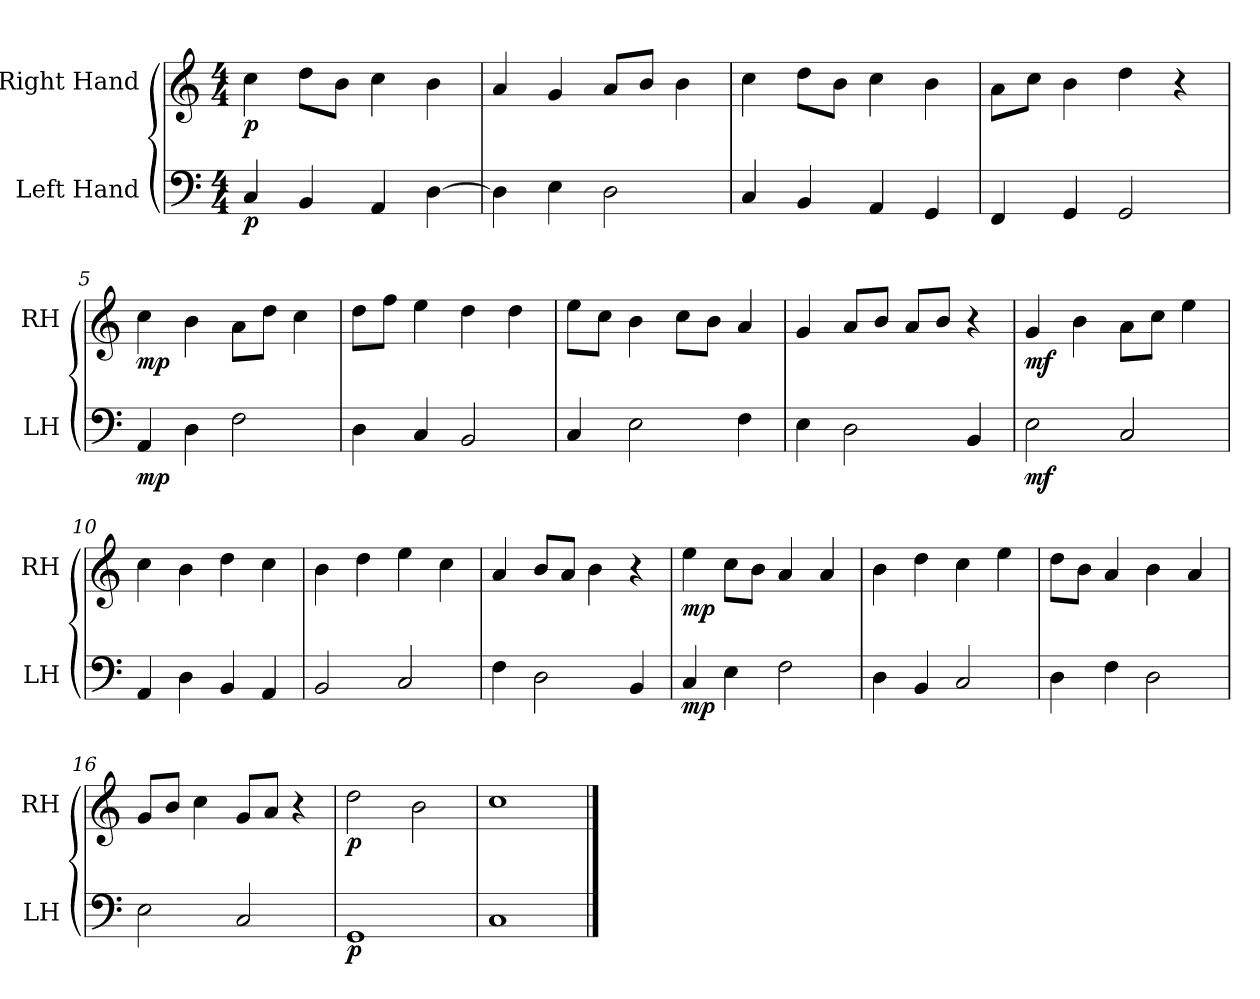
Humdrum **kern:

**kern	**dynam	**kern	**dynam
*part2	*part2	*part1	*part1
*staff2	*staff2	*staff1	*staff1
*I"Left Hand	*	*I"Right Hand	*
*I'LH	*	*I'RH	*
*clefF4	*	*clefG2	*
*k[]	*	*k[]	*
*M4/4	*	*M4/4	*
*MM72	*	*MM72	*
=1	=1	=1	=1
4C	p	4cc	p
4BB	.	8dd\L	.
.	.	8b\J	.
4AA	.	4cc	.
[4D	.	4b	.
=2	=2	=2	=2
4D]	.	4a	.
4E	.	4g	.
2D	.	8a/L	.
.	.	8b/J	.
.	.	4b	.
=3	=3	=3	=3
4C	.	4cc	.
4BB	.	8dd\L	.
.	.	8b\J	.
4AA	.	4cc	.
4GG	.	4b	.
=4	=4	=4	=4
4FF	.	8a\L	.
.	.	8cc\J	.
4GG	.	4b	.
2GG	.	4dd	.
.	.	4r	.
=5	=5	=5	=5
4AA	mp	4cc	mp
4D	.	4b	.
2F	.	8a\L	.
.	.	8dd\J	.
.	.	4cc	.
=6	=6	=6	=6
4D	.	8dd\L	.
.	.	8ff\J	.
4C	.	4ee	.
2BB	.	4dd	.
.	.	4dd	.
=7	=7	=7	=7
4C	.	8ee\L	.
.	.	8cc\J	.
2E	.	4b	.
.	.	8cc\L	.
.	.	8b\J	.
4F	.	4a	.
=8	=8	=8	=8
4E	.	4g	.
2D	.	8a/L	.
.	.	8b/J	.
.	.	8a/L	.
.	.	8b/J	.
4BB	.	4r	.
=9	=9	=9	=9
2E	mf	4g	mf
.	.	4b	.
2C	.	8a\L	.
.	.	8cc\J	.
.	.	4ee	.
=10	=10	=10	=10
4AA	.	4cc	.
4D	.	4b	.
4BB	.	4dd	.
4AA	.	4cc	.
=11	=11	=11	=11
2BB	.	4b	.
.	.	4dd	.
2C	.	4ee	.
.	.	4cc	.
=12	=12	=12	=12
4F	.	4a	.
2D	.	8b/L	.
.	.	8a/J	.
.	.	4b	.
4BB	.	4r	.
=13	=13	=13	=13
4C	mp	4ee	mp
4E	.	8cc\L	.
.	.	8b\J	.
2F	.	4a	.
.	.	4a	.
=14	=14	=14	=14
4D	.	4b	.
4BB	.	4dd	.
2C	.	4cc	.
.	.	4ee	.
=15	=15	=15	=15
4D	.	8dd\L	.
.	.	8b\J	.
4F	.	4a	.
2D	.	4b	.
.	.	4a	.
=16	=16	=16	=16
2E	.	8g/L	.
.	.	8b/J	.
.	.	4cc	.
2C	.	8g/L	.
.	.	8a/J	.
.	.	4r	.
=17	=17	=17	=17
1GG	p	2dd	p
.	.	2b	.
=18	=18	=18	=18
1C	.	1cc	.
==	==	==	==
*-	*-	*-	*-
